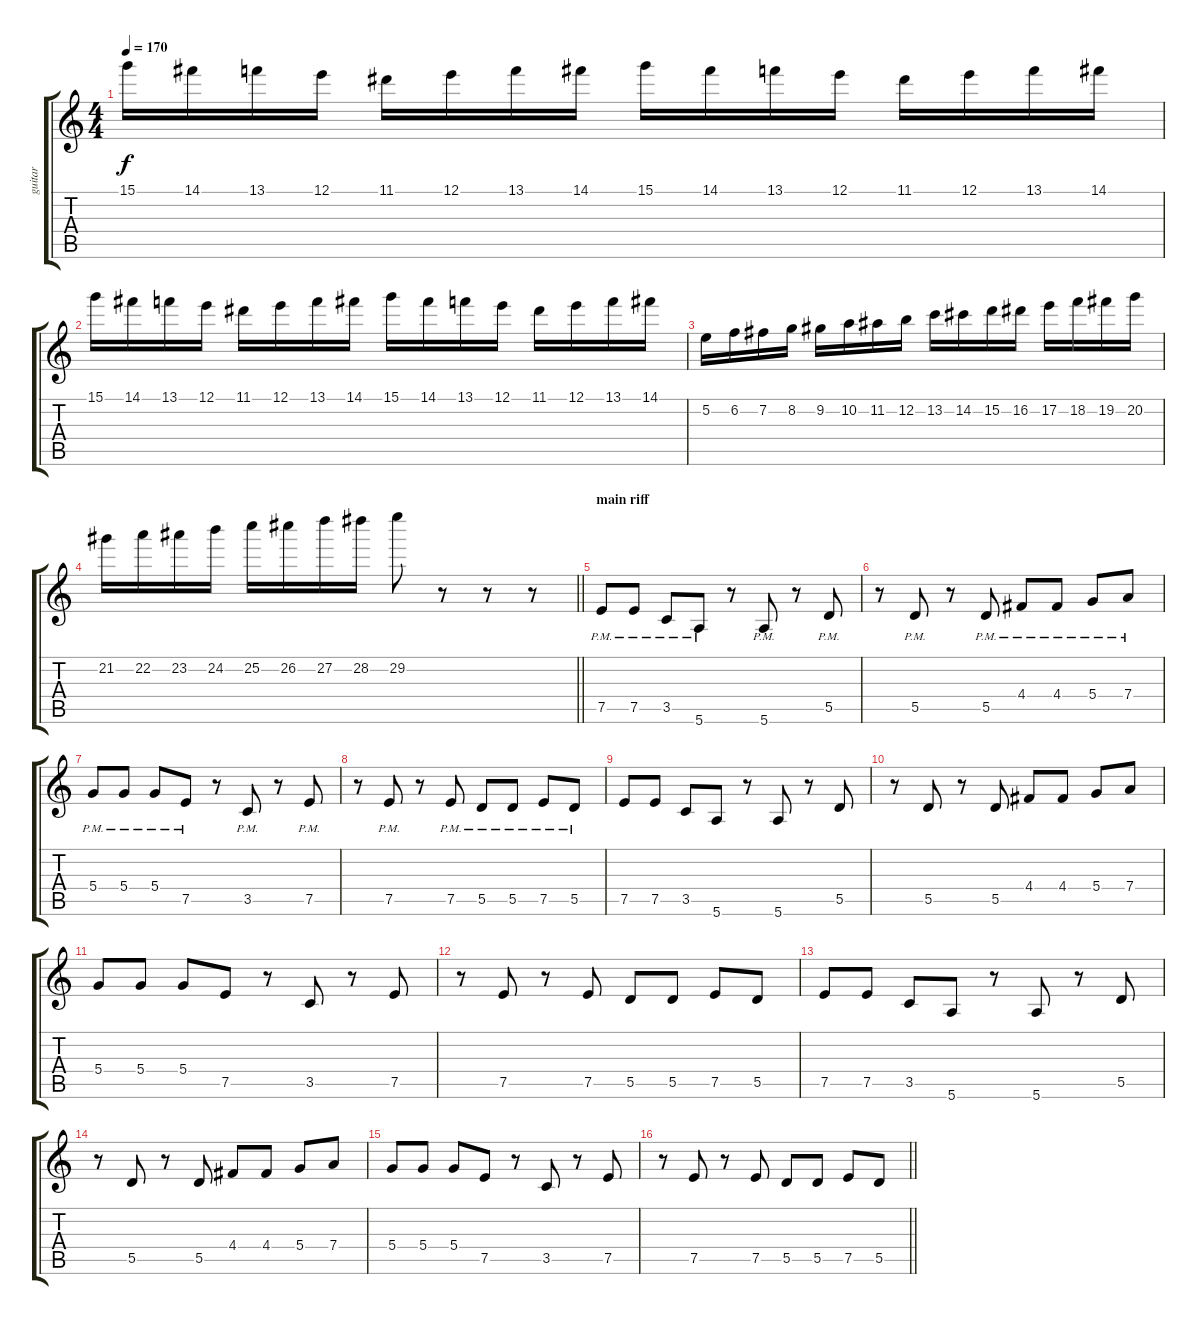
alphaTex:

\track ("guitar" "guitar") {instrument overdrivenguitar}
\staff {score tabs}
\tuning (E4 B3 G3 D3 A2 E2) {hide}
\ts (4 4)
\tempo 170
\clef g2
\ks c
15.1.16{dy f} 14.1.16 13.1.16 12.1.16 11.1.16 12.1.16 13.1.16 14.1.16 15.1.16 14.1.16 13.1.16 12.1.16 11.1.16 12.1.16 13.1.16 14.1.16 |
15.1.16 14.1.16 13.1.16 12.1.16 11.1.16 12.1.16 13.1.16 14.1.16 15.1.16 14.1.16 13.1.16 12.1.16 11.1.16 12.1.16 13.1.16 14.1.16 |
5.2.16 6.2.16 7.2.16 8.2.16 9.2.16 10.2.16 11.2.16 12.2.16 13.2.16 14.2.16 15.2.16 16.2.16 17.2.16 18.2.16 19.2.16 20.2.16 |
\barLineRight lightlight
21.2.16 22.2.16 23.2.16 24.2.16 25.2.16 26.2.16 27.2.16 28.2.16 29.2.8 r.8 r.8 r.8 |
\section ("" "main riff")
7.5{pm}.8 7.5{pm}.8 3.5{pm}.8 5.6{pm}.8 r.8 5.6{pm}.8 r.8 5.5{pm}.8 |
r.8 5.5{pm}.8 r.8 5.5{pm}.8 4.4{pm}.8 4.4{pm}.8 5.4{pm}.8 7.4{pm}.8 |
5.4{pm}.8 5.4{pm}.8 5.4{pm}.8 7.5{pm}.8 r.8 3.5{pm}.8 r.8 7.5{pm}.8 |
r.8 7.5{pm}.8 r.8 7.5{pm}.8 5.5{pm}.8 5.5{pm}.8 7.5{pm}.8 5.5{pm}.8 |
7.5.8 7.5.8 3.5.8 5.6.8 r.8 5.6.8 r.8 5.5.8 |
r.8 5.5.8 r.8 5.5.8 4.4.8 4.4.8 5.4.8 7.4.8 |
5.4.8 5.4.8 5.4.8 7.5.8 r.8 3.5.8 r.8 7.5.8 |
r.8 7.5.8 r.8 7.5.8 5.5.8 5.5.8 7.5.8 5.5.8 |
7.5.8 7.5.8 3.5.8 5.6.8 r.8 5.6.8 r.8 5.5.8 |
r.8 5.5.8 r.8 5.5.8 4.4.8 4.4.8 5.4.8 7.4.8 |
5.4.8 5.4.8 5.4.8 7.5.8 r.8 3.5.8 r.8 7.5.8 |
\barLineRight lightlight
r.8 7.5.8 r.8 7.5.8 5.5.8 5.5.8 7.5.8 5.5.8
